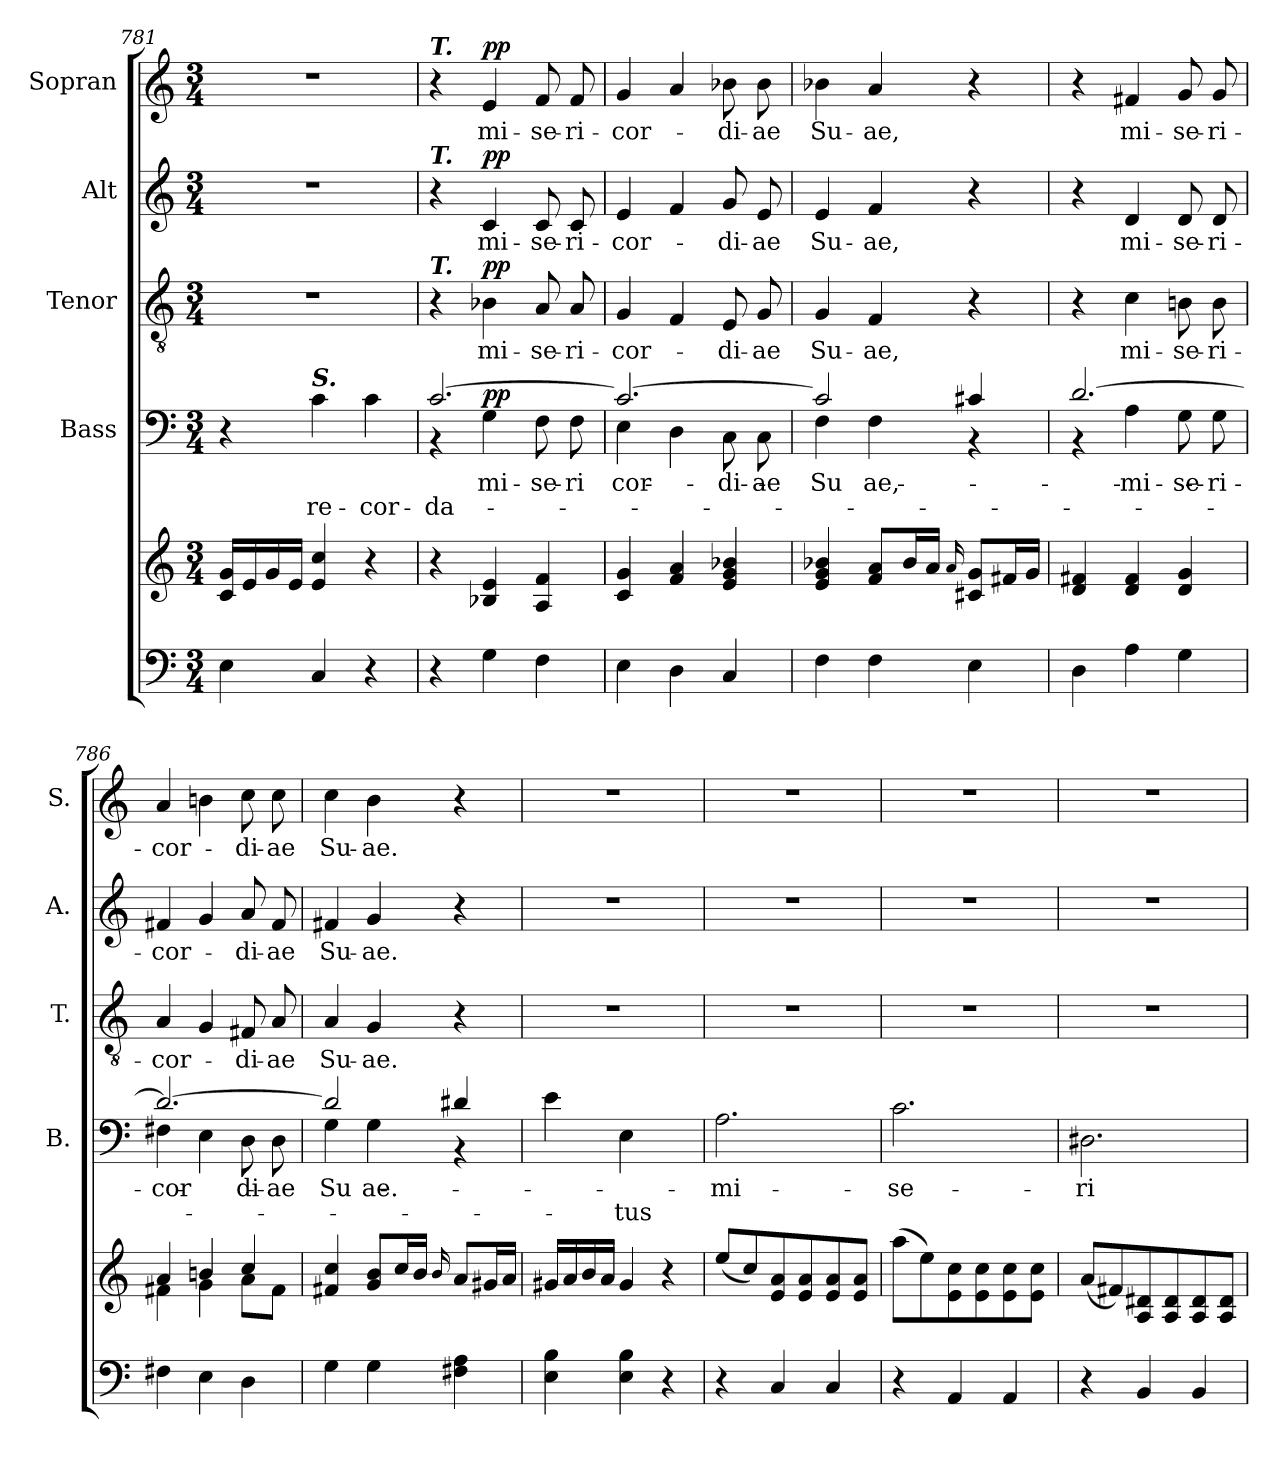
**kern	**kern	**kern	**text	**text	**dynam	**kern	**text	**dynam	**kern	**text	**dynam	**kern	**text	**dynam
*part5	*part5	*part4	*part4	*part4	*part4	*part3	*part3	*part3	*part2	*part2	*part2	*part1	*part1	*part1
*staff6	*staff5	*staff4	*staff4	*staff4	*staff4	*staff3	*staff3	*staff3	*staff2	*staff2	*staff2	*staff1	*staff1	*staff1
*	*	*I"Bass	*	*	*	*I"Tenor	*	*	*I"Alt	*	*	*I"Sopran	*	*
*	*	*I'B.	*	*	*	*I'T.	*	*	*I'A.	*	*	*I'S.	*	*
*clefF4	*clefG2	*clefF4	*	*	*	*clefGv2	*	*	*clefG2	*	*	*clefG2	*	*
*k[]	*k[]	*k[]	*	*	*	*k[]	*	*	*k[]	*	*	*k[]	*	*
*C:	*C:	*C:	*	*	*	*C:	*	*	*C:	*	*	*C:	*	*
*M3/4	*M3/4	*M3/4	*	*	*	*M3/4	*	*	*M3/4	*	*	*M3/4	*	*
=781	=781	=781	=781	=781	=781	=781	=781	=781	=781	=781	=781	=781	=781	=781
4E\	16c/ 16g/LL	4r	.	.	.	2.r	.	.	2.r	.	.	2.r	.	.
.	16e/	.	.	.	.	.	.	.	.	.	.	.	.	.
.	16g/	.	.	.	.	.	.	.	.	.	.	.	.	.
.	16e/JJ	.	.	.	.	.	.	.	.	.	.	.	.	.
!	!	!LO:TX:a:Bi:t=S.	!	!	!	!	!	!	!	!	!	!	!	!
!	!	!	!	!LO:LY:a	!	!	!	!	!	!	!	!	!	!
4C/	4e/ 4cc/	4c\	.	re-	.	.	.	.	.	.	.	.	.	.
!	!	!	!	!LO:LY:a	!	!	!	!	!	!	!	!	!	!
4r	4r	4c\	.	-cor-	.	.	.	.	.	.	.	.	.	.
!!LO:PB:g=z
=782	=782	=782	=782	=782	=782	=782	=782	=782	=782	=782	=782	=782	=782	=782
!	!	!	!	!	!	!	!	!	!	!	!	!LO:TX:a:Bi:t=T.	!	!
!	!	!	!	!	!	!	!	!	!LO:TX:a:Bi:t=T.	!	!	!	!	!
!	!	!	!	!	!	!LO:TX:a:Bi:t=T.	!	!	!	!	!	!	!	!
!	!	!LO:TX:b:Bi:t=T.	!	!	!	!	!	!	!	!	!	!	!	!
!	!	!	!	!LO:LY:a	!	!	!	!	!	!	!	!	!	!
*	*	*^	*	*	*	*	*	*	*	*	*	*	*	*
4r	4r	[>2.c/	4r	.	-da-	.	4r	.	.	4r	.	.	4r	.	.
!	!	!	!	!LO:LY:b	!	!LO:DY:a	!	!LO:LY:b	!LO:DY:a	!	!LO:LY:b	!LO:DY:a	!	!LO:LY:b	!LO:DY:a
4G\	4B-X/ 4e/	.	4G\	mi-	.	pp	4B-X\	mi-	pp	4c/	mi-	pp	4e/	mi-	pp
!	!	!	!	!LO:LY:b	!	!	!	!LO:LY:b	!	!	!LO:LY:b	!	!	!LO:LY:b	!
4F\	4A/ 4f/	.	8F\	-se-	.	.	8A/	-se-	.	8c/	-se-	.	8f/	-se-	.
!	!	!	!	!LO:LY:b	!	!	!	!LO:LY:b	!	!	!LO:LY:b	!	!	!LO:LY:b	!
.	.	.	8F\	-ri-	.	.	8A/	-ri-	.	8c/	-ri-	.	8f/	-ri-	.
=783	=783	=783	=783	=783	=783	=783	=783	=783	=783	=783	=783	=783	=783	=783	=783
!	!	!	!	!LO:LY:b	!	!	!	!LO:LY:b	!	!	!LO:LY:b	!	!	!LO:LY:b	!
4E\	4c/ 4g/	2.c/_	4E\	-cor-	.	.	4G/	-cor-	.	4e/	-cor-	.	4g/	-cor-	.
4D\	4f/ 4a/	.	4D\	.	.	.	4F/	.	.	4f/	.	.	4a/	.	.
!	!	!	!	!LO:LY:b	!	!	!	!LO:LY:b	!	!	!LO:LY:b	!	!	!LO:LY:b	!
4C/	4e/ 4g/ 4b-X/	.	8C\	-di-	.	.	8E/	-di-	.	8g/	-di-	.	8b-X\	-di-	.
!	!	!	!	!LO:LY:b	!	!	!	!LO:LY:b	!	!	!LO:LY:b	!	!	!LO:LY:b	!
.	.	.	8C\	-ae	.	.	8G/	-ae	.	8e/	-ae	.	8b-\	-ae	.
=784	=784	=784	=784	=784	=784	=784	=784	=784	=784	=784	=784	=784	=784	=784	=784
!	!	!	!	!LO:LY:b	!	!	!	!LO:LY:b	!	!	!LO:LY:b	!	!	!LO:LY:b	!
4F\	4e/ 4g/ 4b-X/	2c/]	4F\	Su-	.	.	4G/	Su-	.	4e/	Su-	.	4b-X\	Su-	.
!	!	!	!	!LO:LY:b	!	!	!	!LO:LY:b	!	!	!LO:LY:b	!	!	!LO:LY:b	!
4F\	8f/ 8a/L	.	4F\	-ae,	.	.	4F/	-ae,	.	4f/	-ae,	.	4a/	-ae,	.
.	16b-/L	.	.	.	.	.	.	.	.	.	.	.	.	.	.
.	16a/JJ	.	.	.	.	.	.	.	.	.	.	.	.	.	.
.	16qqa/	.	.	.	.	.	.	.	.	.	.	.	.	.	.
4E\	8c#X/ 8g/L	4c#X/	4r	.	.	.	4r	.	.	4r	.	.	4r	.	.
.	16f#X/L	.	.	.	.	.	.	.	.	.	.	.	.	.	.
.	16g/JJ	.	.	.	.	.	.	.	.	.	.	.	.	.	.
=785	=785	=785	=785	=785	=785	=785	=785	=785	=785	=785	=785	=785	=785	=785	=785
4D\	4d/ 4f#X/	[>2.d/	4r	.	.	.	4r	.	.	4r	.	.	4r	.	.
!	!	!	!	!LO:LY:b	!	!	!	!LO:LY:b	!	!	!LO:LY:b	!	!	!LO:LY:b	!
4A\	4d/ 4f#/	.	4A\	mi-	.	.	4c\	mi-	.	4d/	mi-	.	4f#X/	mi-	.
!	!	!	!	!LO:LY:b	!	!	!	!LO:LY:b	!	!	!LO:LY:b	!	!	!LO:LY:b	!
4G\	4d/ 4g/	.	8G\	-se-	.	.	8Bn\	-se-	.	8d/	-se-	.	8g/	-se-	.
!	!	!	!	!LO:LY:b	!	!	!	!LO:LY:b	!	!	!LO:LY:b	!	!	!LO:LY:b	!
.	.	.	8G\	-ri-	.	.	8B\	-ri-	.	8d/	-ri-	.	8g/	-ri-	.
=786	=786	=786	=786	=786	=786	=786	=786	=786	=786	=786	=786	=786	=786	=786	=786
*	*^	*	*	*	*	*	*	*	*	*	*	*	*	*	*
!	!	!	!	!	!LO:LY:b	!	!	!	!LO:LY:b	!	!	!LO:LY:b	!	!	!LO:LY:b	!
4F#X\	4a/	4f#X\	2.d/_	4F#X\	-cor-	.	.	4A/	-cor-	.	4f#X/	-cor-	.	4a/	-cor-	.
4E\	4bn/	4g\	.	4E\	.	.	.	4G/	.	.	4g/	.	.	4bn\	.	.
!	!	!	!	!	!LO:LY:b	!	!	!	!LO:LY:b	!	!	!LO:LY:b	!	!	!LO:LY:b	!
4D\	4cc/	8a\L	.	8D\	-di-	.	.	8F#X/	-di-	.	8a/	-di-	.	8cc\	-di-	.
!	!	!	!	!	!LO:LY:b	!	!	!	!LO:LY:b	!	!	!LO:LY:b	!	!	!LO:LY:b	!
.	.	8f#\J	.	8D\	-ae	.	.	8A/	-ae	.	8f#/	-ae	.	8cc\	-ae	.
=787	=787	=787	=787	=787	=787	=787	=787	=787	=787	=787	=787	=787	=787	=787	=787	=787
!	!	!	!	!	!LO:LY:b	!	!	!	!LO:LY:b	!	!	!LO:LY:b	!	!	!LO:LY:b	!
*	*v	*v	*	*	*	*	*	*	*	*	*	*	*	*	*	*
4G\	4f#X/ 4cc/	2d/]	4G\	Su-	.	.	4A/	Su-	.	4f#X/	Su-	.	4cc\	Su-	.
!	!	!	!	!LO:LY:b	!	!	!	!LO:LY:b	!	!	!LO:LY:b	!	!	!LO:LY:b	!
4G\	8g/ 8b/L	.	4G\	-ae.	.	.	4G/	-ae.	.	4g/	-ae.	.	4b\	-ae.	.
.	16cc/L	.	.	.	.	.	.	.	.	.	.	.	.	.	.
.	16b/JJ	.	.	.	.	.	.	.	.	.	.	.	.	.	.
.	16qqb/	.	.	.	.	.	.	.	.	.	.	.	.	.	.
4F#X\ 4A\	8a/L	4d#X/	4r	.	.	.	4r	.	.	4r	.	.	4r	.	.
.	16g#X/L	.	.	.	.	.	.	.	.	.	.	.	.	.	.
.	16a/JJ	.	.	.	.	.	.	.	.	.	.	.	.	.	.
*	*	*v	*v	*	*	*	*	*	*	*	*	*	*	*	*
!!LO:LB:g=z
=788	=788	=788	=788	=788	=788	=788	=788	=788	=788	=788	=788	=788	=788	=788
4E\ 4B\	16g#X/LL	4e\	.	.	.	2.r	.	.	2.r	.	.	2.r	.	.
.	16a/	.	.	.	.	.	.	.	.	.	.	.	.	.
.	16b/	.	.	.	.	.	.	.	.	.	.	.	.	.
.	16a/JJ	.	.	.	.	.	.	.	.	.	.	.	.	.
!	!	!	!	!LO:LY:a	!	!	!	!	!	!	!	!	!	!
4E\ 4B\	4g#/	4E\	.	-tus	.	.	.	.	.	.	.	.	.	.
4r	4r	4ryy	.	.	.	.	.	.	.	.	.	.	.	.
=789	=789	=789	=789	=789	=789	=789	=789	=789	=789	=789	=789	=789	=789	=789
!	!	!	!LO:LY:b	!	!	!	!	!	!	!	!	!	!	!
4r	(<8ee/L	2.A\	mi-	.	.	2.r	.	.	2.r	.	.	2.r	.	.
.	8cc/)	.	.	.	.	.	.	.	.	.	.	.	.	.
4C/	8e/ 8a/	.	.	.	.	.	.	.	.	.	.	.	.	.
.	8e/ 8a/	.	.	.	.	.	.	.	.	.	.	.	.	.
4C/	8e/ 8a/	.	.	.	.	.	.	.	.	.	.	.	.	.
.	8e/ 8a/J	.	.	.	.	.	.	.	.	.	.	.	.	.
=790	=790	=790	=790	=790	=790	=790	=790	=790	=790	=790	=790	=790	=790	=790
!	!	!	!LO:LY:b	!	!	!	!	!	!	!	!	!	!	!
4r	(>8aa\L	2.c\	-se-	.	.	2.r	.	.	2.r	.	.	2.r	.	.
.	8ee\)	.	.	.	.	.	.	.	.	.	.	.	.	.
4AA/	8e\ 8cc\	.	.	.	.	.	.	.	.	.	.	.	.	.
.	8e\ 8cc\	.	.	.	.	.	.	.	.	.	.	.	.	.
4AA/	8e\ 8cc\	.	.	.	.	.	.	.	.	.	.	.	.	.
.	8e\ 8cc\J	.	.	.	.	.	.	.	.	.	.	.	.	.
=791	=791	=791	=791	=791	=791	=791	=791	=791	=791	=791	=791	=791	=791	=791
!	!	!	!LO:LY:b	!	!	!	!	!	!	!	!	!	!	!
4r	(<8a/L	2.D#X\	-ri-	.	.	2.r	.	.	2.r	.	.	2.r	.	.
.	8f#X/)	.	.	.	.	.	.	.	.	.	.	.	.	.
4BB/	8A/ 8d#X/	.	.	.	.	.	.	.	.	.	.	.	.	.
.	8A/ 8d#/	.	.	.	.	.	.	.	.	.	.	.	.	.
4BB/	8A/ 8d#/	.	.	.	.	.	.	.	.	.	.	.	.	.
.	8A/ 8d#/J	.	.	.	.	.	.	.	.	.	.	.	.	.
=	=	=	=	=	=	=	=	=	=	=	=	=	=	=
*-	*-	*-	*-	*-	*-	*-	*-	*-	*-	*-	*-	*-	*-	*-
